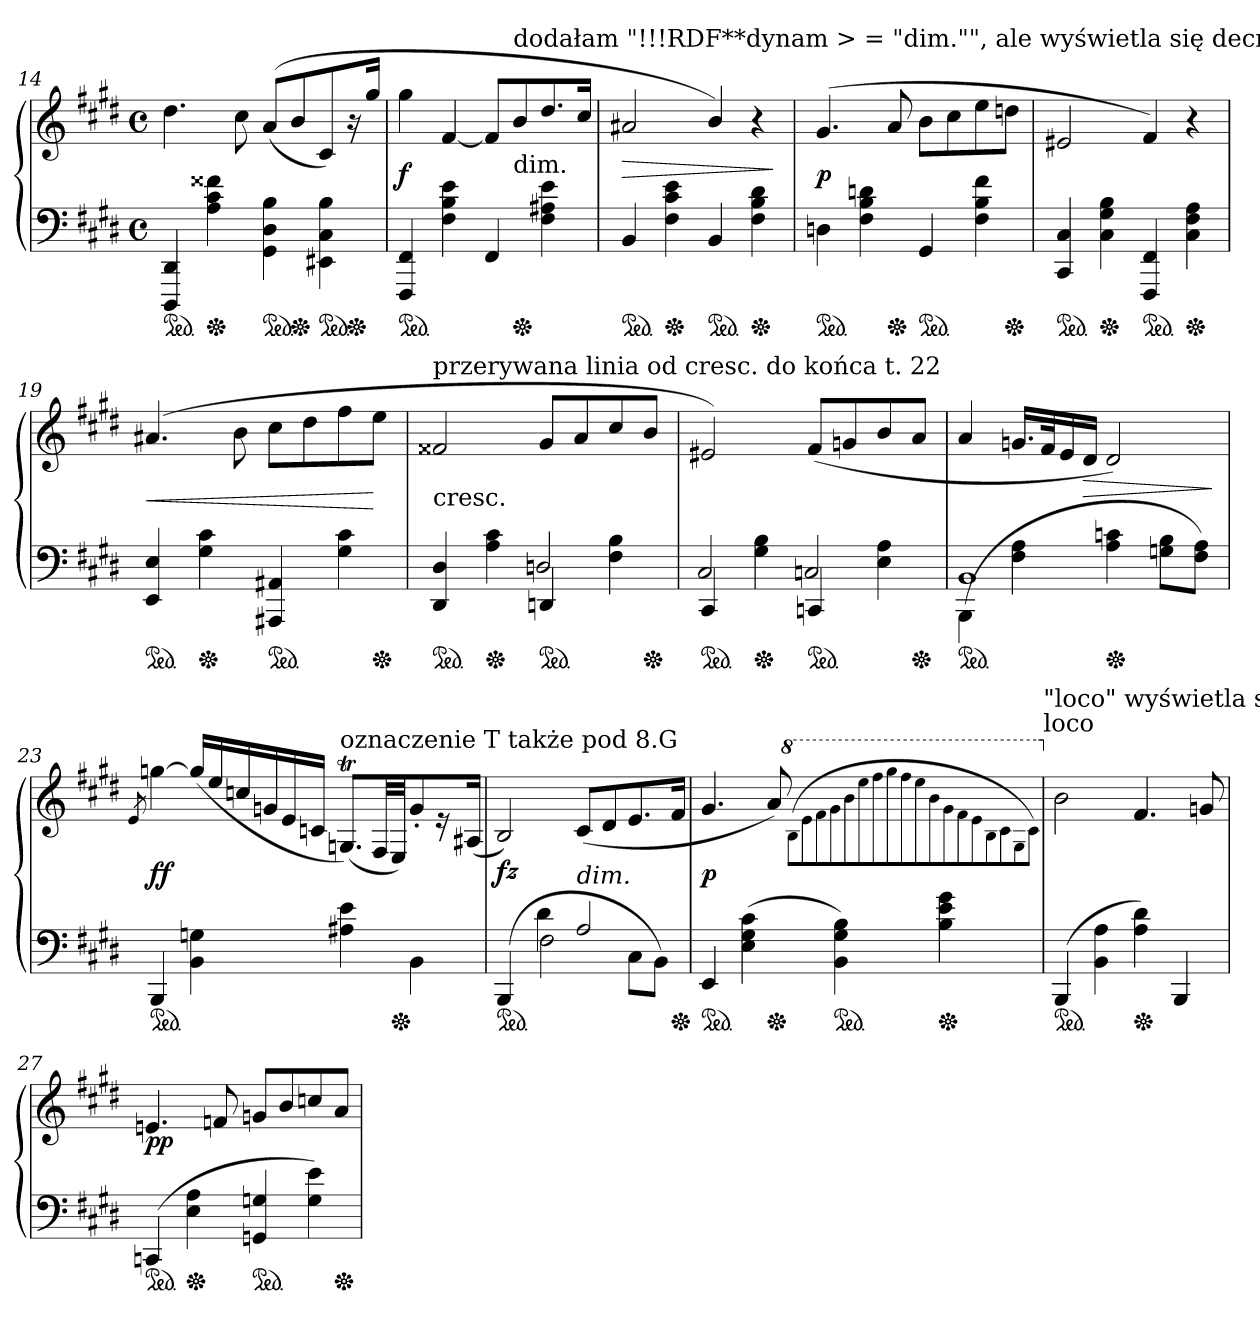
**kern	**kern	**dynam
*part1	*part1	*part1
*staff2	*staff1	*staff1/2
*clefF4	*clefG2	*
*k[f#c#g#d#]	*k[f#c#g#d#]	*
*M4/4	*M4/4	*
*met(c)	*met(c)	*
*ped	*	*
=14	=14	=14
4DDD# 4DD#	4.dd#	.
*Xped	*	*
4A 4c# 4f##X	.	.
.	8cc#	.
!LO:TX:b:t=łuk pionowo od 4GG# do 4B	!	!
*ped	*	*
4GG# 4D# 4B	(<(>8aL	.
*Xped	*	*
.	8b	.
!LO:TX:b:t=łuk pionowo od 4EE# do 4B	!	!
*ped	*	*
4EE#X\ 4C#\ 4B\	8c#)	.
*Xped	*	*
.	16r	.
.	16gg#Jk	.
=15	=15	=15
*ped	*	*
4FFF# 4FF#	4gg#	f
4F# 4B 4e	[4f#	.
4FF#	8f#/L]	.
!	!LO:TX:c:t=dim.	!
!	!LO:TX:a:t=dodałam "!!!RDF**dynam > = "dim."", ale wyświetla się decresc.	!
*Xped	*	*
.	8b	.
4F# 4A#X 4e	8.dd#	.
.	16cc#Jk	.
=16	=16	=16
*ped	*	*
4BB	2a#X	>
*Xped	*	*
4F# 4c# 4e	.	.
*ped	*	*
4BB	4b/)	.
*Xped	*	*
4F# 4B 4d#	4r	.
.	.	]
=17	=17	=17
*ped	*	*
4Dn	(>4.g#	p
4F# 4B 4dn	.	.
*Xped	*	*
.	8a	.
*ped	*	*
4GG#	8bL	.
.	8cc#	.
4F# 4B 4f#	8ee	.
*Xped	*	*
.	8ddnJ	.
=18	=18	=18
*ped	*	*
4CC# 4C#	2e#X	.
*Xped	*	*
4C# 4G# 4B	.	.
*ped	*	*
4FFF# 4FF#	4f#)	.
*Xped	*	*
4C# 4F# 4A	4r	.
=19	=19	=19
*ped	*	*
4EE 4E	(>4.a#X	<
*Xped	*	*
4G# 4c#	.	.
.	8b	.
*ped	*	*
4AAA#X 4AA#X	8cc#L	.
.	8dd#	.
4G# 4c#	8ff#	.
*Xped	*	*
.	8eeJ	[
=20	=20	=20
*^	*	*
!	!	!LO:TX:c:t=cresc.	!
!	!	!LO:TX:a:t=przerywana linia od cresc. do końca t. 22	!
*ped	*	*	*
4DD# 4D#	2ryy	2f##X	.
*Xped	*	*	*
4A\ 4c#\	.	.	.
*ped	*	*	*
4DDn	2Dn/	8g#L	.
.	.	8a	.
4F#\ 4B\	.	8cc#	.
*Xped	*	*	*
.	.	8bJ	.
=21	=21	=21	=21
*ped	*	*	*
4CC#	2C#/	2e#X)	.
*Xped	*	*	*
4G#\ 4B\	.	.	.
*ped	*	*	*
4CCn	2Cn/	(>8f#L	.
.	.	8gn	.
4E\ 4A\	.	8b	.
*Xped	*	*	*
.	.	8aJ	.
=22	=22	=22	=22
*ped	*	*	*
(>4BBB\	1BB	4a	.
4F#\ 4A\	.	16.gnLL	.
.	.	32f#K	.
.	.	16e	.
.	.	16d#JJ	>
!LO:TX:a:t=decrescendo pod dolną pięciolinią	!	!	!
*Xped	*	*	*
4A\ 4cn\	.	2d#)	.
8Gn\ 8B\L	.	.	.
8F# 8AJ)	.	.	.
*v	*v	*	*
.	.	]
=23	=23	=23
.	8qe/	.
*ped	*	*
4BBB	[4ggn	ff
*	*Xtuplet	*
4BB 4Gn	(<24ggLL]	.
.	24ee	.
.	24ccn	.
.	24gn	.
.	24e	.
.	24cnJJ	.
!	!LO:TX:a:t=oznaczenie T także pod 8.G	!
4A#X 4e	(<8.GnTL)	.
.	32F#/LL	.
*Xped	*	*
.	32E/JJ)	.
4BB\	8g'>	.
.	16r	.
.	(<16A#XJk	.
=24	=24	=24
*^	*	*
*ped	*	*	*
(>4BBB	4ryy	2B)	fz
4d#\	2F#	.	.
!LO:TX:a:i:t=dim.	!	!	!
2A	.	(>8c#L	.
.	.	8d#	.
.	8C#L	8.e	.
.	8BBJ)	.	.
*Xped	*	*	*
.	.	16f#Jk	.
*v	*v	*	*
=25	=25	=25
*ped	*	*
4EE	4.g#	p
(>4E 4G# 4c#	.	.
*Xped	*	*
.	8a)	.
*ped	*	*
4BB 4G# 4B)	2ryy	.
*Xped	*	*
4B 4e 4g#	.	.
*	*8va	*
.	(>8qb\L	.
.	8qee\	.
.	8qff#\	.
.	8qgg#\	.
.	8qbb\	.
.	8qeee\	.
.	8qfff#\	.
.	8qggg#\	.
.	8qfff#\	.
.	8qeee\	.
.	8qbb\	.
.	8qgg#\	.
.	8qff#\	.
.	8qee\	.
.	8qb\	.
.	8qcc#\	.
.	8qg#\	.
.	8qcc#\J)	.
!	!LO:TX:a:t=loco	!
!	!LO:TX:a:t="loco" wyświetla się nieprawidłowo	!
=26	=26	=26
*	*X8va	*
*ped	*	*
(>4BBB	2b	.
4BB 4A	.	.
*Xped	*	*
4A 4d#)	4.f#	.
4BBB	.	.
.	8gn	.
=27	=27	=27
*ped	*	*
(>4CCn	4.en	pp
*Xped	*	*
4E 4A	.	.
.	8fn	.
*ped	*	*
4GGn 4Gn	8gnL	.
.	8b	.
4G 4e)	8ccn	.
*Xped	*	*
.	8aJ	.
=	=	=
*-	*-	*-
